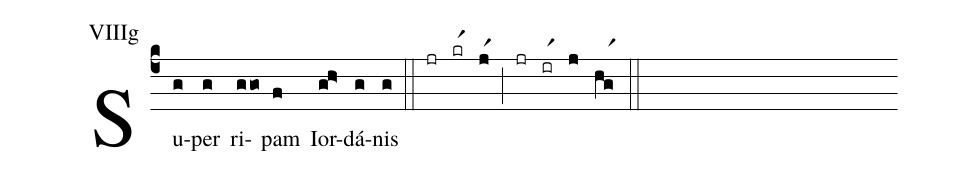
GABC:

annotation: VIIIg;
%%
(c4)Su(g)per(g) ri(ggo)pam(f) Ior(gh>)dá(g)nis(g) (::) (jr)(krr1)(jr1)(;)(jr)(irr1)(j)(hgr1)(::)
